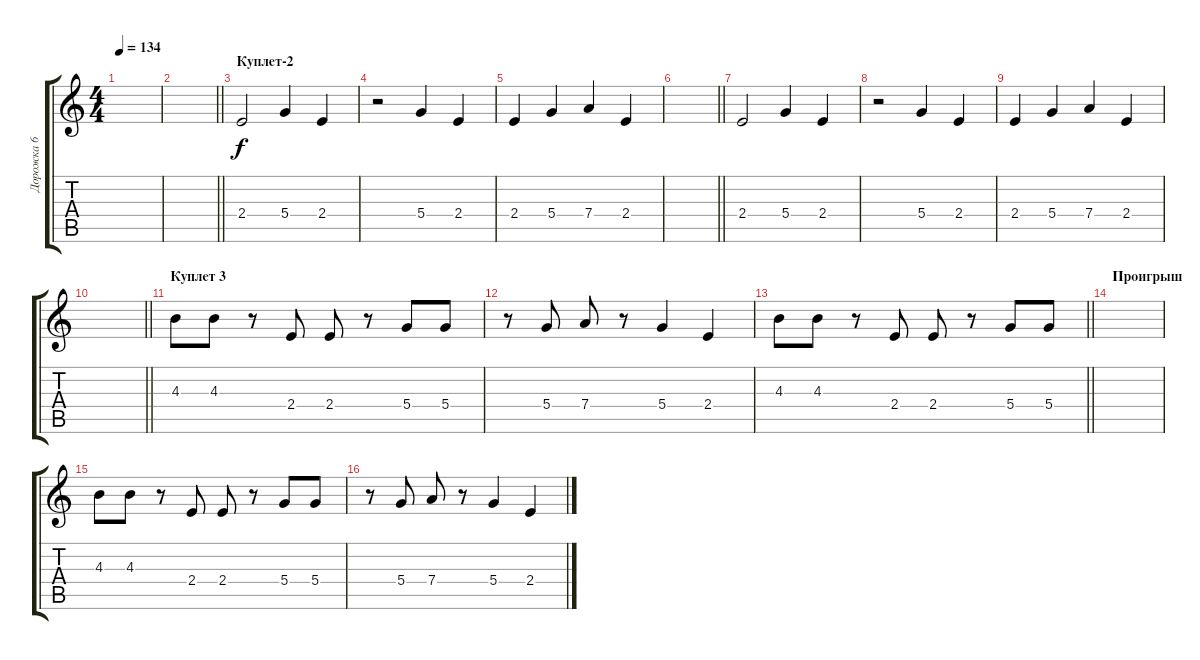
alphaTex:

\track ("Дорожка 6" "Дорожка 6") {instrument electricguitarmuted}
\staff {score tabs}
\tuning (E4 B3 G3 D3 A2 E2) {hide}
\ts (4 4)
\tempo 134
\clef g2
\ks c
|
\barLineRight lightlight
|
\section ("" "Куплет-2")
2.4.2 5.4.4 2.4.4 |
r.2 5.4.4 2.4.4 |
2.4.4 5.4.4 7.4.4 2.4.4 |
\barLineRight lightlight
|
2.4.2 5.4.4 2.4.4 |
r.2 5.4.4 2.4.4 |
2.4.4 5.4.4 7.4.4 2.4.4 |
\barLineRight lightlight
|
\section ("" "Куплет 3")
4.3.8 4.3.8 r.8 2.4.8 2.4.8 r.8 5.4.8 5.4.8 |
r.8 5.4.8 7.4.8 r.8 5.4.4 2.4.4 |
\barLineRight lightlight
4.3.8 4.3.8 r.8 2.4.8 2.4.8 r.8 5.4.8 5.4.8 |
\section ("" "Проигрыш")
|
4.3.8 4.3.8 r.8 2.4.8 2.4.8 r.8 5.4.8 5.4.8 |
r.8 5.4.8 7.4.8 r.8 5.4.4 2.4.4
